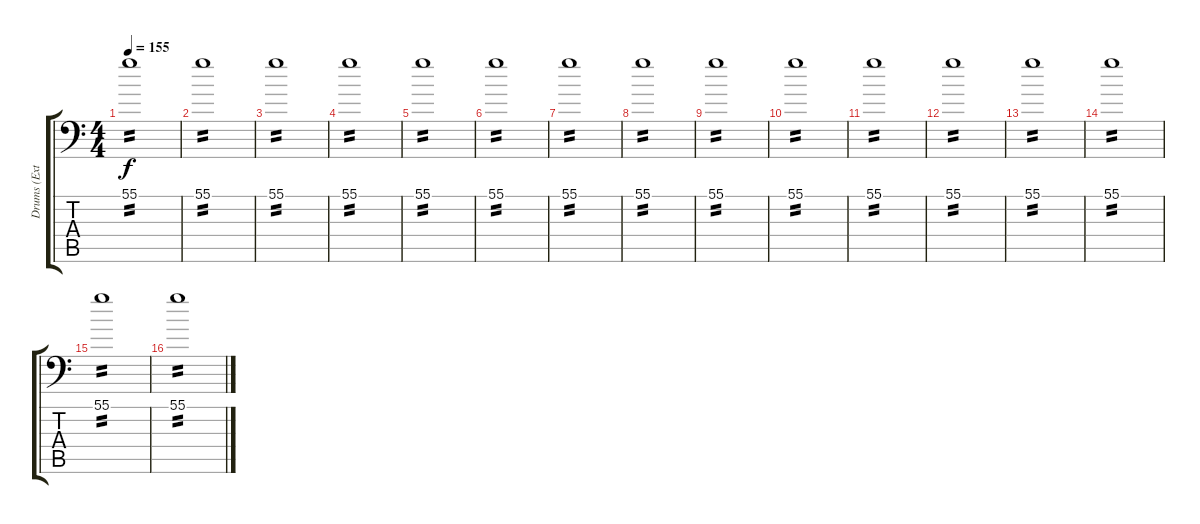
\track ("Drums (Extra)" "Drums (Ext") {instrument acousticgrandpiano}
\staff {score tabs}
\tuning (C-1 C-1 C-1 C-1 C-1 C-1) {hide}
\ts (4 4)
\tempo 155
\clef f4
\ks c
55.1.1{tp 2 dy f} |
55.1.1{tp 2} |
55.1.1{tp 2} |
55.1.1{tp 2} |
55.1.1{tp 2} |
55.1.1{tp 2} |
55.1.1{tp 2} |
55.1.1{tp 2} |
55.1.1{tp 2} |
55.1.1{tp 2} |
55.1.1{tp 2} |
55.1.1{tp 2} |
55.1.1{tp 2} |
55.1.1{tp 2} |
55.1.1{tp 2} |
55.1.1{tp 2}
